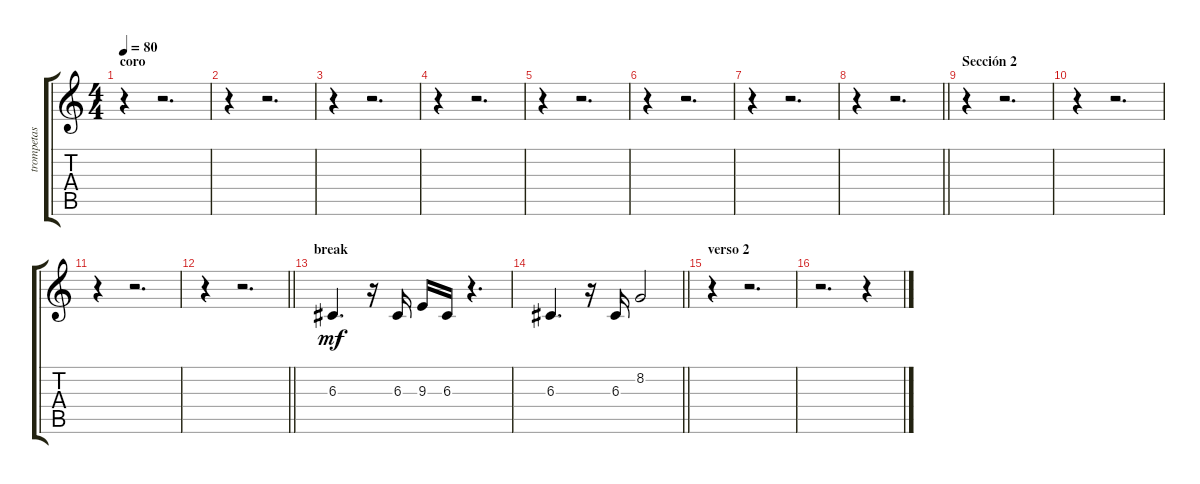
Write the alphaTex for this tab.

\track ("trompetas" "trompetas") {instrument trumpet}
\staff {score tabs}
\tuning (E4 B3 G3 D3 A2 E2) {hide}
\ts (4 4)
\section ("" "coro")
\tempo 80
\clef g2
\ks c
r.4{dy mf} r.2{d} |
r.4 r.2{d} |
r.4 r.2{d} |
r.4 r.2{d} |
r.4 r.2{d} |
r.4 r.2{d} |
r.4 r.2{d} |
\barLineRight lightlight
r.4 r.2{d} |
\section ("" "Sección 2")
r.4 r.2{d} |
r.4 r.2{d} |
r.4 r.2{d} |
\barLineRight lightlight
r.4 r.2{d} |
\section ("" "break")
6.3.4{d} r.16 6.3.16 9.3.16 6.3.16 r.4{d} |
\barLineRight lightlight
6.3.4{d} r.16 6.3.16 8.2.2 |
\section ("" "verso 2")
r.4 r.2{d} |
r.2{d} r.4
